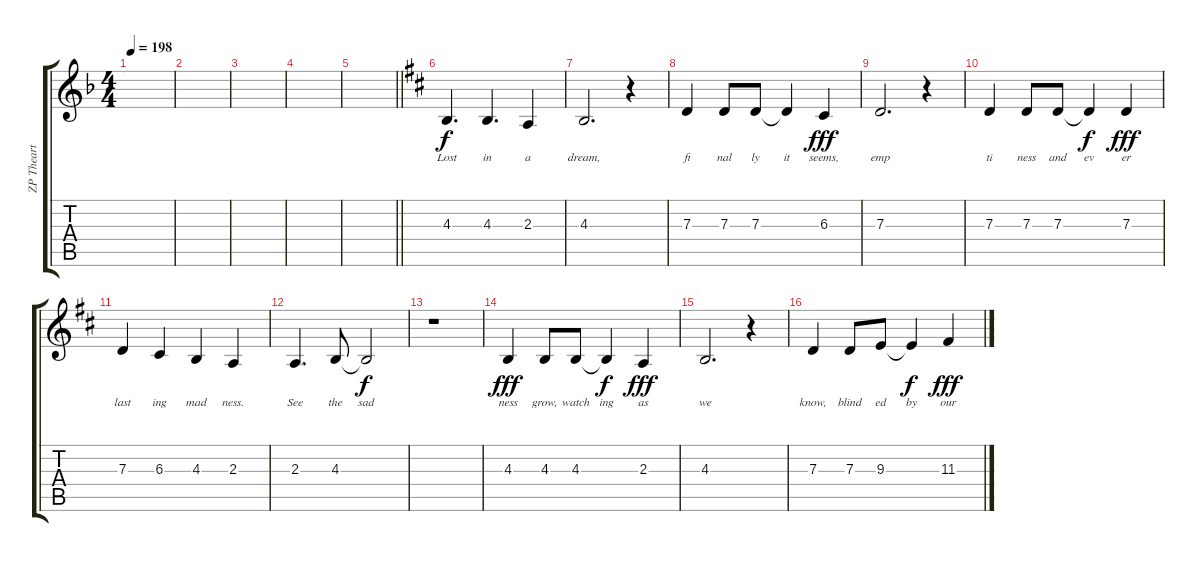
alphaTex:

\track ("ZP Theart" "ZP Theart") {instrument lead2sawtooth}
\staff {score tabs}
\tuning (E4 B3 G3 D3 A2 E2) {hide}
\ts (4 4)
\tempo 198
\clef g2
\ks dminor
|
|
|
|
\barLineRight lightlight
|
\ks bminor
4.3.4{d lyrics (0 "Lost") lyrics (1 "") lyrics (2 "") lyrics (3 "") lyrics (4 "")} 4.3.4{d lyrics (0 "in") lyrics (1 "") lyrics (2 "") lyrics (3 "") lyrics (4 "")} 2.3.4{lyrics (0 "a") lyrics (1 "") lyrics (2 "") lyrics (3 "") lyrics (4 "")} |
4.3.2{d lyrics (0 "dream,") lyrics (1 "") lyrics (2 "") lyrics (3 "") lyrics (4 "")} r.4 |
7.3.4{lyrics (0 "fi") lyrics (1 "") lyrics (2 "") lyrics (3 "") lyrics (4 "")} 7.3.8{lyrics (0 "nal") lyrics (1 "") lyrics (2 "") lyrics (3 "") lyrics (4 "")} 7.3.8{lyrics (0 "ly") lyrics (1 "") lyrics (2 "") lyrics (3 "") lyrics (4 "") dy f} 7.3{t}.4{lyrics (0 "it") lyrics (1 "") lyrics (2 "") lyrics (3 "") lyrics (4 "")} 6.3.4{lyrics (0 "seems,") lyrics (1 "") lyrics (2 "") lyrics (3 "") lyrics (4 "") dy fff} |
7.3.2{d lyrics (0 "emp") lyrics (1 "") lyrics (2 "") lyrics (3 "") lyrics (4 "")} r.4 |
7.3.4{lyrics (0 "ti") lyrics (1 "") lyrics (2 "") lyrics (3 "") lyrics (4 "")} 7.3.8{lyrics (0 "ness") lyrics (1 "") lyrics (2 "") lyrics (3 "") lyrics (4 "")} 7.3.8{lyrics (0 "and") lyrics (1 "") lyrics (2 "") lyrics (3 "") lyrics (4 "")} 7.3{t}.4{lyrics (0 "ev") lyrics (1 "") lyrics (2 "") lyrics (3 "") lyrics (4 "") dy f} 7.3.4{lyrics (0 "er") lyrics (1 "") lyrics (2 "") lyrics (3 "") lyrics (4 "") dy fff} |
7.3.4{lyrics (0 "last") lyrics (1 "") lyrics (2 "") lyrics (3 "") lyrics (4 "")} 6.3.4{lyrics (0 "ing") lyrics (1 "") lyrics (2 "") lyrics (3 "") lyrics (4 "")} 4.3.4{lyrics (0 "mad") lyrics (1 "") lyrics (2 "") lyrics (3 "") lyrics (4 "")} 2.3.4{lyrics (0 "ness.") lyrics (1 "") lyrics (2 "") lyrics (3 "") lyrics (4 "")} |
2.3.4{d lyrics (0 "See") lyrics (1 "") lyrics (2 "") lyrics (3 "") lyrics (4 "")} 4.3.8{lyrics (0 "the") lyrics (1 "") lyrics (2 "") lyrics (3 "") lyrics (4 "")} 4.3{t}.2{lyrics (0 "sad") lyrics (1 "") lyrics (2 "") lyrics (3 "") lyrics (4 "") dy f} |
r.1 |
4.3.4{lyrics (0 "ness") lyrics (1 "") lyrics (2 "") lyrics (3 "") lyrics (4 "") dy fff} 4.3.8{lyrics (0 "grow,") lyrics (1 "") lyrics (2 "") lyrics (3 "") lyrics (4 "")} 4.3.8{lyrics (0 "watch") lyrics (1 "") lyrics (2 "") lyrics (3 "") lyrics (4 "")} 4.3{t}.4{lyrics (0 "ing") lyrics (1 "") lyrics (2 "") lyrics (3 "") lyrics (4 "") dy f} 2.3.4{lyrics (0 "as") lyrics (1 "") lyrics (2 "") lyrics (3 "") lyrics (4 "") dy fff} |
4.3.2{d lyrics (0 "we") lyrics (1 "") lyrics (2 "") lyrics (3 "") lyrics (4 "")} r.4 |
7.3.4{lyrics (0 "know,") lyrics (1 "") lyrics (2 "") lyrics (3 "") lyrics (4 "")} 7.3.8{lyrics (0 "blind") lyrics (1 "") lyrics (2 "") lyrics (3 "") lyrics (4 "")} 9.3.8{lyrics (0 "ed") lyrics (1 "") lyrics (2 "") lyrics (3 "") lyrics (4 "")} 9.3{t}.4{lyrics (0 "by") lyrics (1 "") lyrics (2 "") lyrics (3 "") lyrics (4 "") dy f} 11.3.4{lyrics (0 "our") lyrics (1 "") lyrics (2 "") lyrics (3 "") lyrics (4 "") dy fff}
